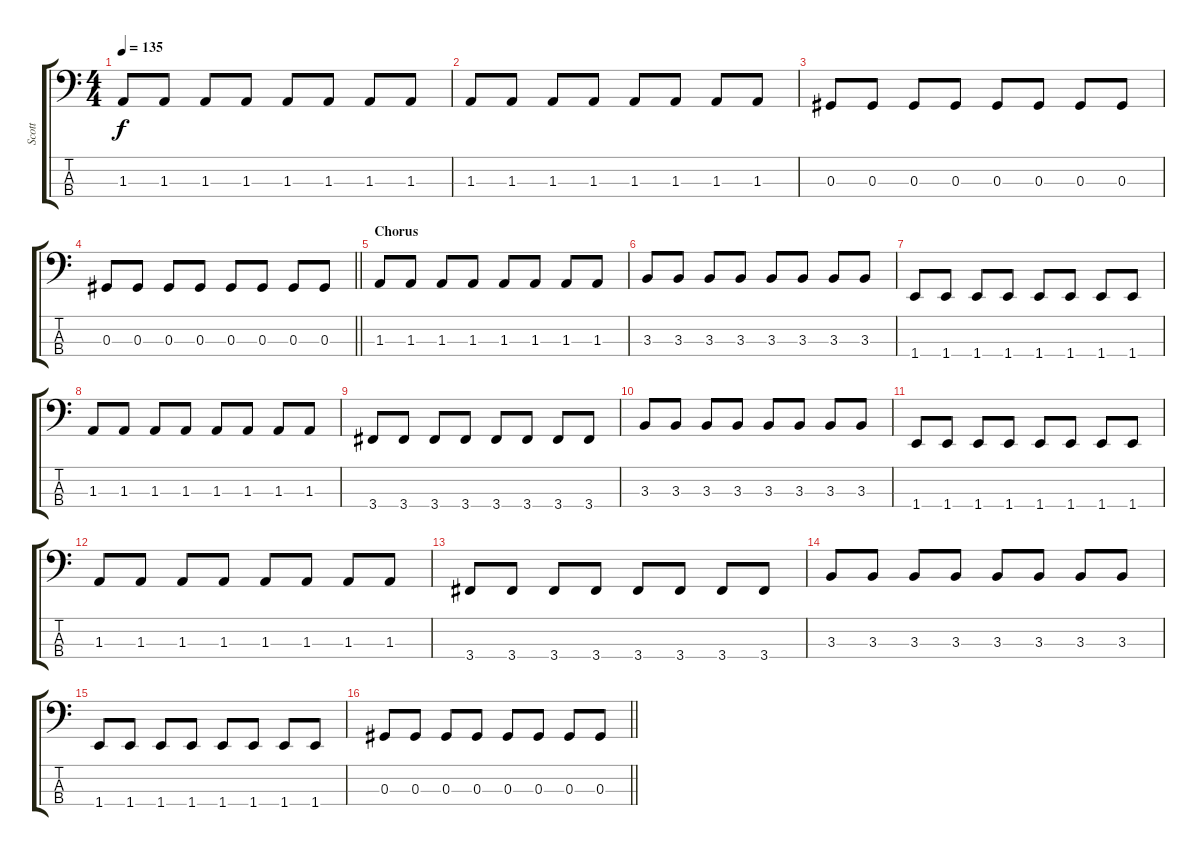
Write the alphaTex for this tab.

\track ("Scott" "Scott") {instrument overdrivenguitar}
\staff {score tabs}
\tuning (Gb2 Db2 Ab1 Eb1) {hide}
\ts (4 4)
\tempo 135
\clef f4
\ks c
1.3.8{dy f} 1.3.8 1.3.8 1.3.8 1.3.8 1.3.8 1.3.8 1.3.8 |
1.3.8 1.3.8 1.3.8 1.3.8 1.3.8 1.3.8 1.3.8 1.3.8 |
0.3.8 0.3.8 0.3.8 0.3.8 0.3.8 0.3.8 0.3.8 0.3.8 |
\barLineRight lightlight
0.3.8 0.3.8 0.3.8 0.3.8 0.3.8 0.3.8 0.3.8 0.3.8 |
\section ("" "Chorus")
1.3.8 1.3.8 1.3.8 1.3.8 1.3.8 1.3.8 1.3.8 1.3.8 |
3.3.8 3.3.8 3.3.8 3.3.8 3.3.8 3.3.8 3.3.8 3.3.8 |
1.4.8 1.4.8 1.4.8 1.4.8 1.4.8 1.4.8 1.4.8 1.4.8 |
1.3.8 1.3.8 1.3.8 1.3.8 1.3.8 1.3.8 1.3.8 1.3.8 |
3.4.8 3.4.8 3.4.8 3.4.8 3.4.8 3.4.8 3.4.8 3.4.8 |
3.3.8 3.3.8 3.3.8 3.3.8 3.3.8 3.3.8 3.3.8 3.3.8 |
1.4.8 1.4.8 1.4.8 1.4.8 1.4.8 1.4.8 1.4.8 1.4.8 |
1.3.8 1.3.8 1.3.8 1.3.8 1.3.8 1.3.8 1.3.8 1.3.8 |
3.4.8 3.4.8 3.4.8 3.4.8 3.4.8 3.4.8 3.4.8 3.4.8 |
3.3.8 3.3.8 3.3.8 3.3.8 3.3.8 3.3.8 3.3.8 3.3.8 |
1.4.8 1.4.8 1.4.8 1.4.8 1.4.8 1.4.8 1.4.8 1.4.8 |
\barLineRight lightlight
0.3.8 0.3.8 0.3.8 0.3.8 0.3.8 0.3.8 0.3.8 0.3.8
